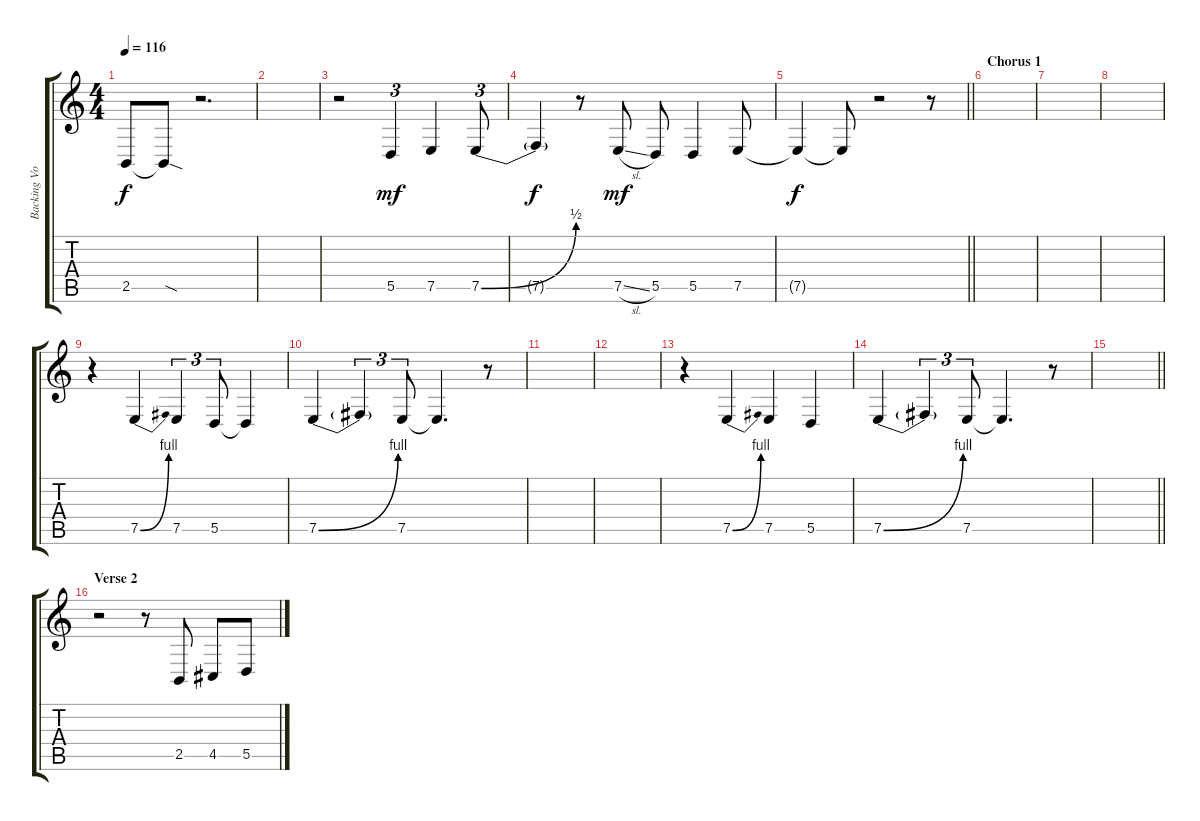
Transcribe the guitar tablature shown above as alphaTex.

\track ("Backing Vocals" "Backing Vo") {instrument lead6voice}
\staff {score tabs}
\tuning (E4 B3 G3 D3 A2 E2) {hide}
\ts (4 4)
\tempo 116
\clef g2
\ks c
2.5{t}.8{dy f} 2.5{sod t}.8 r.2{d} |
|
r.2 5.5.4{tu (3 2) dy mf} 7.5.4 7.5{be (bend 0 0 60 2)}.8{tu (3 2)} |
7.5{t}.4{dy f} r.8 7.5{sl}.8{dy mf} 5.5.8 5.5.4 7.5.8 |
\barLineRight lightlight
7.5{t}.4{dy f} 7.5{t}.8 r.2 r.8 |
\section ("" "Chorus 1")
|
|
|
r.4 7.5{be (bend 0 0 60 4)}.4 7.5.4{tu (3 2)} 5.5.8{tu (3 2)} 5.5{t}.4 |
7.5{be (bend 0 0 60 4)}.4 7.5{t}.4{tu (3 2)} 7.5.8{tu (3 2)} 7.5{t}.4{d} r.8 |
|
|
r.4 7.5{be (bend 0 0 60 4)}.4 7.5.4 5.5.4 |
7.5{be (bend 0 0 60 4)}.4 7.5{t}.4{tu (3 2)} 7.5.8{tu (3 2)} 7.5{t}.4{d} r.8 |
\barLineRight lightlight
|
\section ("" "Verse 2")
r.2 r.8 2.5.8 4.5.8 5.5.8
